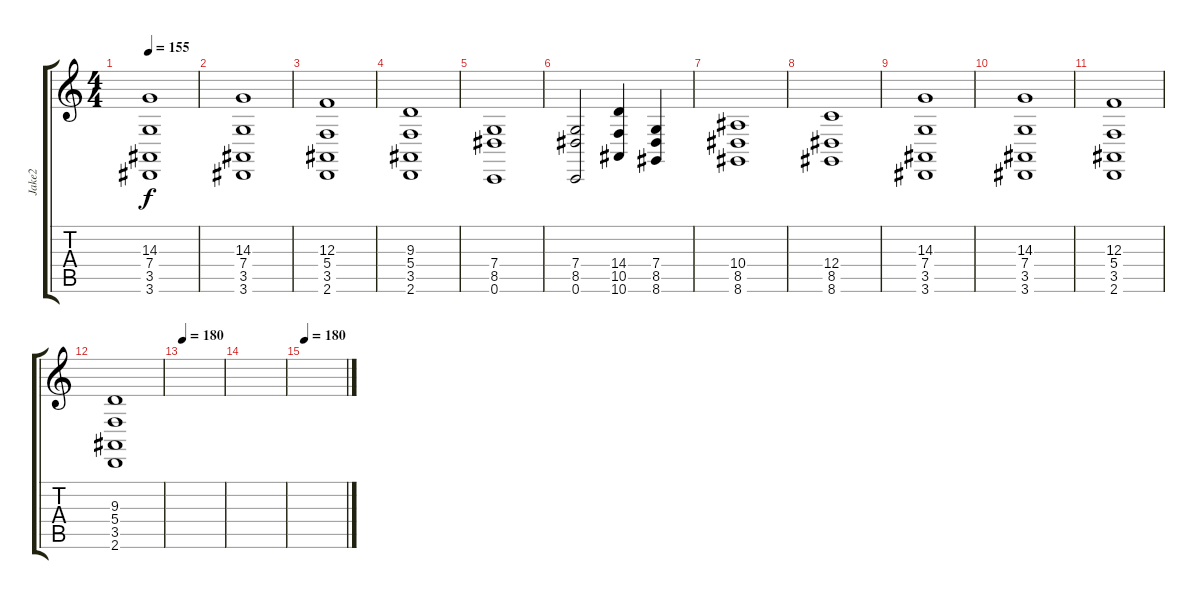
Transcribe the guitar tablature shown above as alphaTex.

\track ("Jake2" "Jake2") {instrument stringensemble1}
\staff {score tabs}
\tuning (D4 A3 F3 C3 G2 C2) {hide}
\ts (4 4)
\tempo 155
\clef g2
\ks c
(14.3 7.4 3.5 3.6).1{dy f} |
(14.3 7.4 3.5 3.6).1 |
(12.3 5.4 3.5 2.6).1 |
(9.3 5.4 3.5 2.6).1 |
(7.4 8.5 0.6).1 |
(7.4 8.5 0.6).2 (14.4 10.5 10.6).4 (7.4 8.5 8.6).4 |
(10.4 8.5 8.6).1 |
(12.4 8.5 8.6).1 |
(14.3 7.4 3.5 3.6).1 |
(14.3 7.4 3.5 3.6).1 |
(12.3 5.4 3.5 2.6).1 |
(9.3 5.4 3.5 2.6).1 |
\tempo 180
|
|
\tempo 180
